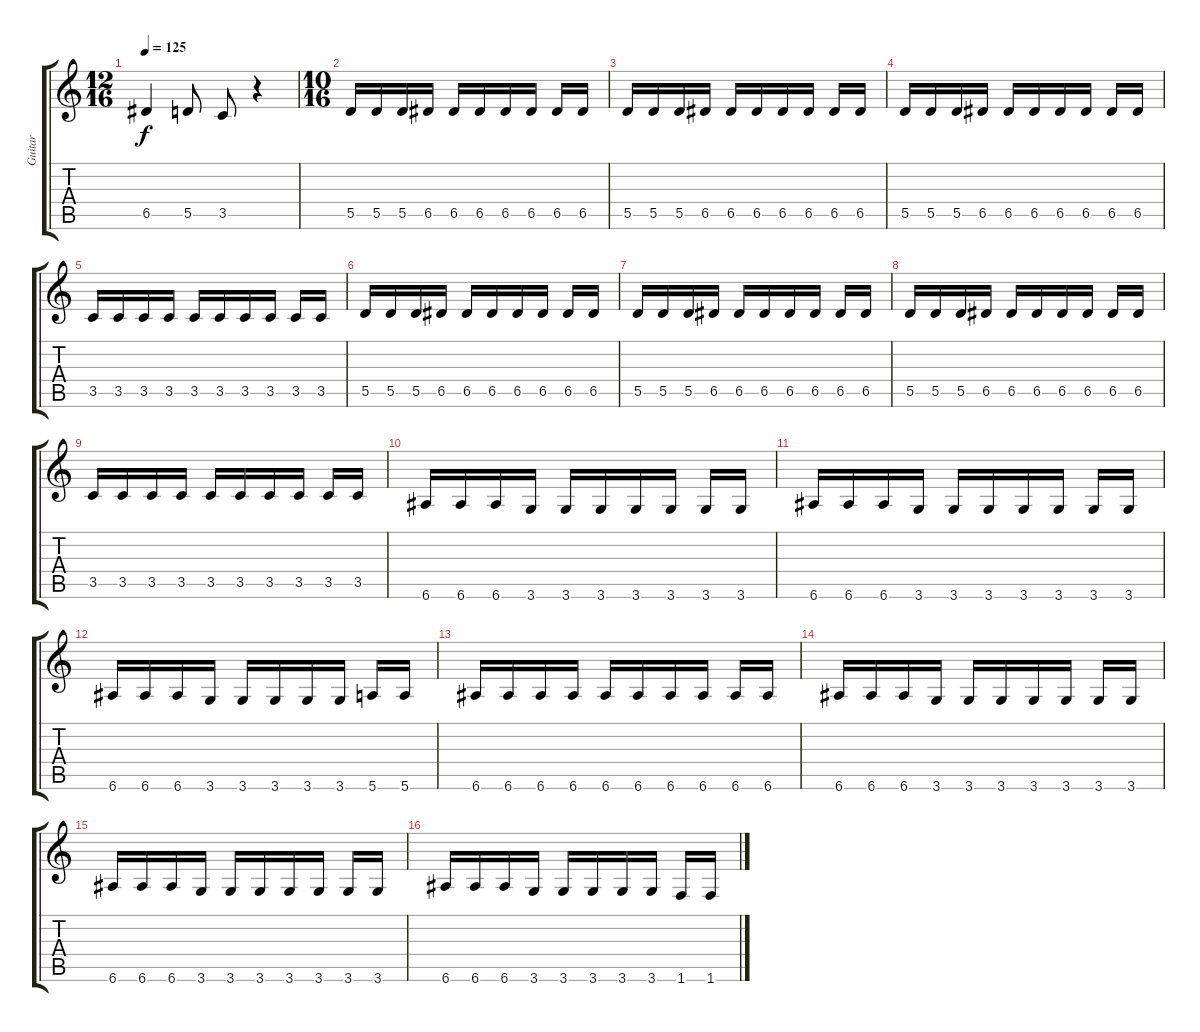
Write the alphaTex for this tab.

\track ("Guitar" "Guitar") {instrument distortionguitar}
\staff {score tabs}
\tuning (E4 B3 G3 D3 A2 E2) {hide}
\ts (12 16)
\tempo 125
\clef g2
\ks c
6.5.4{dy f} 5.5.8 3.5.8 r.4 |
\ts (10 16)
5.5.16 5.5.16 5.5.16 6.5.16 6.5.16 6.5.16 6.5.16 6.5.16 6.5.16 6.5.16 |
5.5.16 5.5.16 5.5.16 6.5.16 6.5.16 6.5.16 6.5.16 6.5.16 6.5.16 6.5.16 |
5.5.16 5.5.16 5.5.16 6.5.16 6.5.16 6.5.16 6.5.16 6.5.16 6.5.16 6.5.16 |
3.5.16 3.5.16 3.5.16 3.5.16 3.5.16 3.5.16 3.5.16 3.5.16 3.5.16 3.5.16 |
5.5.16 5.5.16 5.5.16 6.5.16 6.5.16 6.5.16 6.5.16 6.5.16 6.5.16 6.5.16 |
5.5.16 5.5.16 5.5.16 6.5.16 6.5.16 6.5.16 6.5.16 6.5.16 6.5.16 6.5.16 |
5.5.16 5.5.16 5.5.16 6.5.16 6.5.16 6.5.16 6.5.16 6.5.16 6.5.16 6.5.16 |
3.5.16 3.5.16 3.5.16 3.5.16 3.5.16 3.5.16 3.5.16 3.5.16 3.5.16 3.5.16 |
6.6.16 6.6.16 6.6.16 3.6.16 3.6.16 3.6.16 3.6.16 3.6.16 3.6.16 3.6.16 |
6.6.16 6.6.16 6.6.16 3.6.16 3.6.16 3.6.16 3.6.16 3.6.16 3.6.16 3.6.16 |
6.6.16 6.6.16 6.6.16 3.6.16 3.6.16 3.6.16 3.6.16 3.6.16 5.6.16 5.6.16 |
6.6.16 6.6.16 6.6.16 6.6.16 6.6.16 6.6.16 6.6.16 6.6.16 6.6.16 6.6.16 |
6.6.16 6.6.16 6.6.16 3.6.16 3.6.16 3.6.16 3.6.16 3.6.16 3.6.16 3.6.16 |
6.6.16 6.6.16 6.6.16 3.6.16 3.6.16 3.6.16 3.6.16 3.6.16 3.6.16 3.6.16 |
6.6.16 6.6.16 6.6.16 3.6.16 3.6.16 3.6.16 3.6.16 3.6.16 1.6.16 1.6.16
